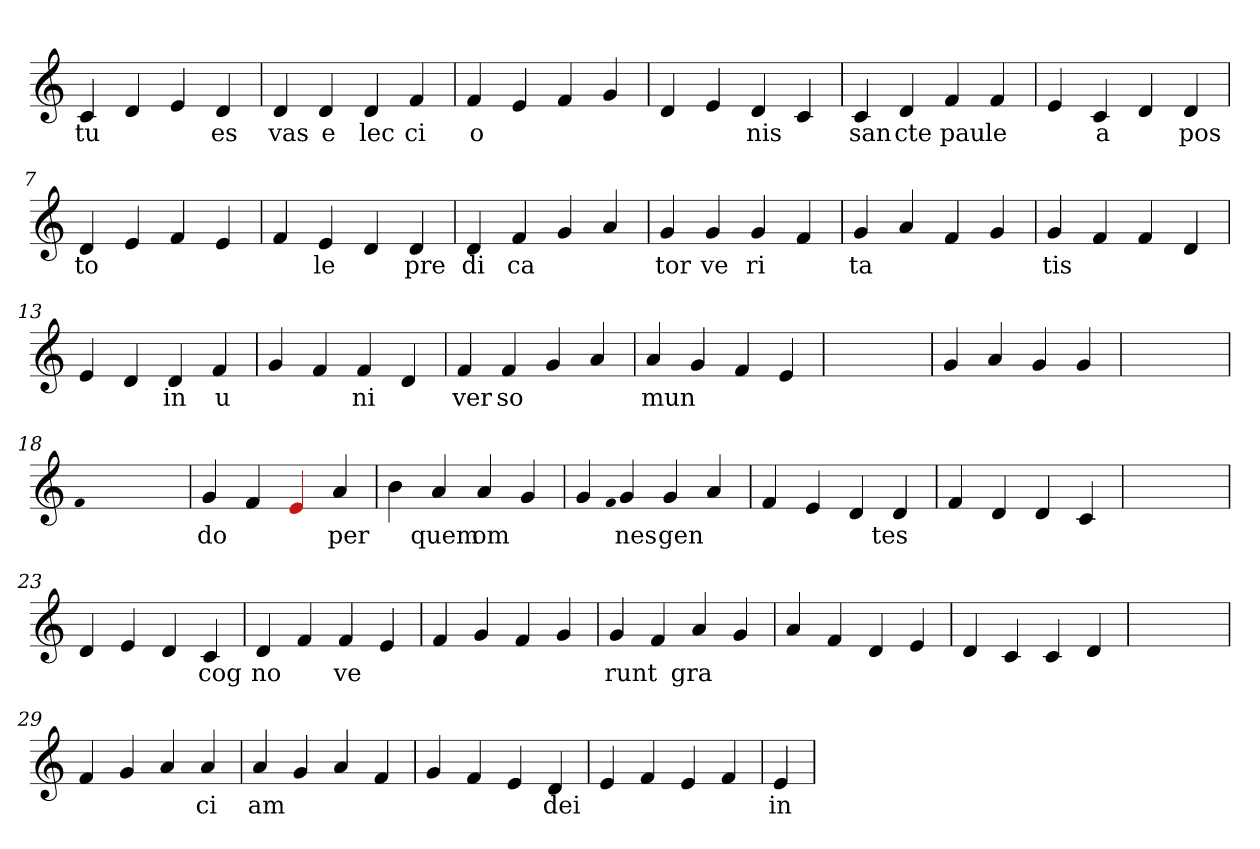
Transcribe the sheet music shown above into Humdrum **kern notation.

**kern	**text
*part1	*part1
*staff1	*staff1
*clefG2	*
=1	=1
4c	tu
4d	.
4e	.
4d	es
=2	=2
4d	vas
4d	e
4d	lec
4f	ci
=3	=3
4f	o
4e	.
4f	.
4g	.
=4	=4
4d	.
4e	.
4d	nis
4c	.
=5	=5
4c	san
4d	cte
4f	pau
4f	le
=6	=6
4e	.
4c	a
4d	.
4d	pos
=7	=7
4d	to
4e	.
4f	.
4e	.
=8	=8
4f	.
4e	le
4d	.
4d	pre
=9	=9
4d	di
4f	ca
4g	.
4a	.
=10	=10
4g	tor
4g	ve
4g	ri
4f	.
=11	=11
4g	ta
4a	.
4f	.
4g	.
=12	=12
4g	tis
4f	.
4f	.
4d	.
=13	=13
4e	.
4d	.
4d	in
4f	u
=14	=14
4g	.
4f	.
4f	ni
4d	.
=15	=15
4f	ver
4f	so
4g	.
4a	.
=16	=16
4a	mun
4g	.
4f	.
4e	.
=17	=17
1ryy	.
=17	=17
4g	.
4a	.
4g	.
4g	.
=18	=18
1ryy	.
=18	=18
qqf	.
1ryy	.
=18	=18
4g	do
4f	.
4Re	.
4a	per
=19	=19
4b	.
4a	quem
4a	om
4g	.
=20	=20
4g	.
qqf	.
4g	nes
4g	gen
4a	.
=21	=21
4f	.
4e	.
4d	.
4d	tes
=22	=22
4f	.
4d	.
4d	.
4c	.
=23	=23
1ryy	.
=23	=23
4d	.
4e	.
4d	.
4c	cog
=24	=24
4d	no
4f	.
4f	ve
4e	.
=25	=25
4f	.
4g	.
4f	.
4g	.
=26	=26
4g	runt
4f	.
4a	gra
4g	.
=27	=27
4a	.
4f	.
4d	.
4e	.
=28	=28
4d	.
4c	.
4c	.
4d	.
=29	=29
1ryy	.
=29	=29
4f	.
4g	.
4a	.
4a	ci
=30	=30
4a	am
4g	.
4a	.
4f	.
=31	=31
4g	.
4f	.
4e	.
4d	dei
=32	=32
4e	.
4f	.
4e	.
4f	.
=33	=33
4e	in
=	=
*-	*-
